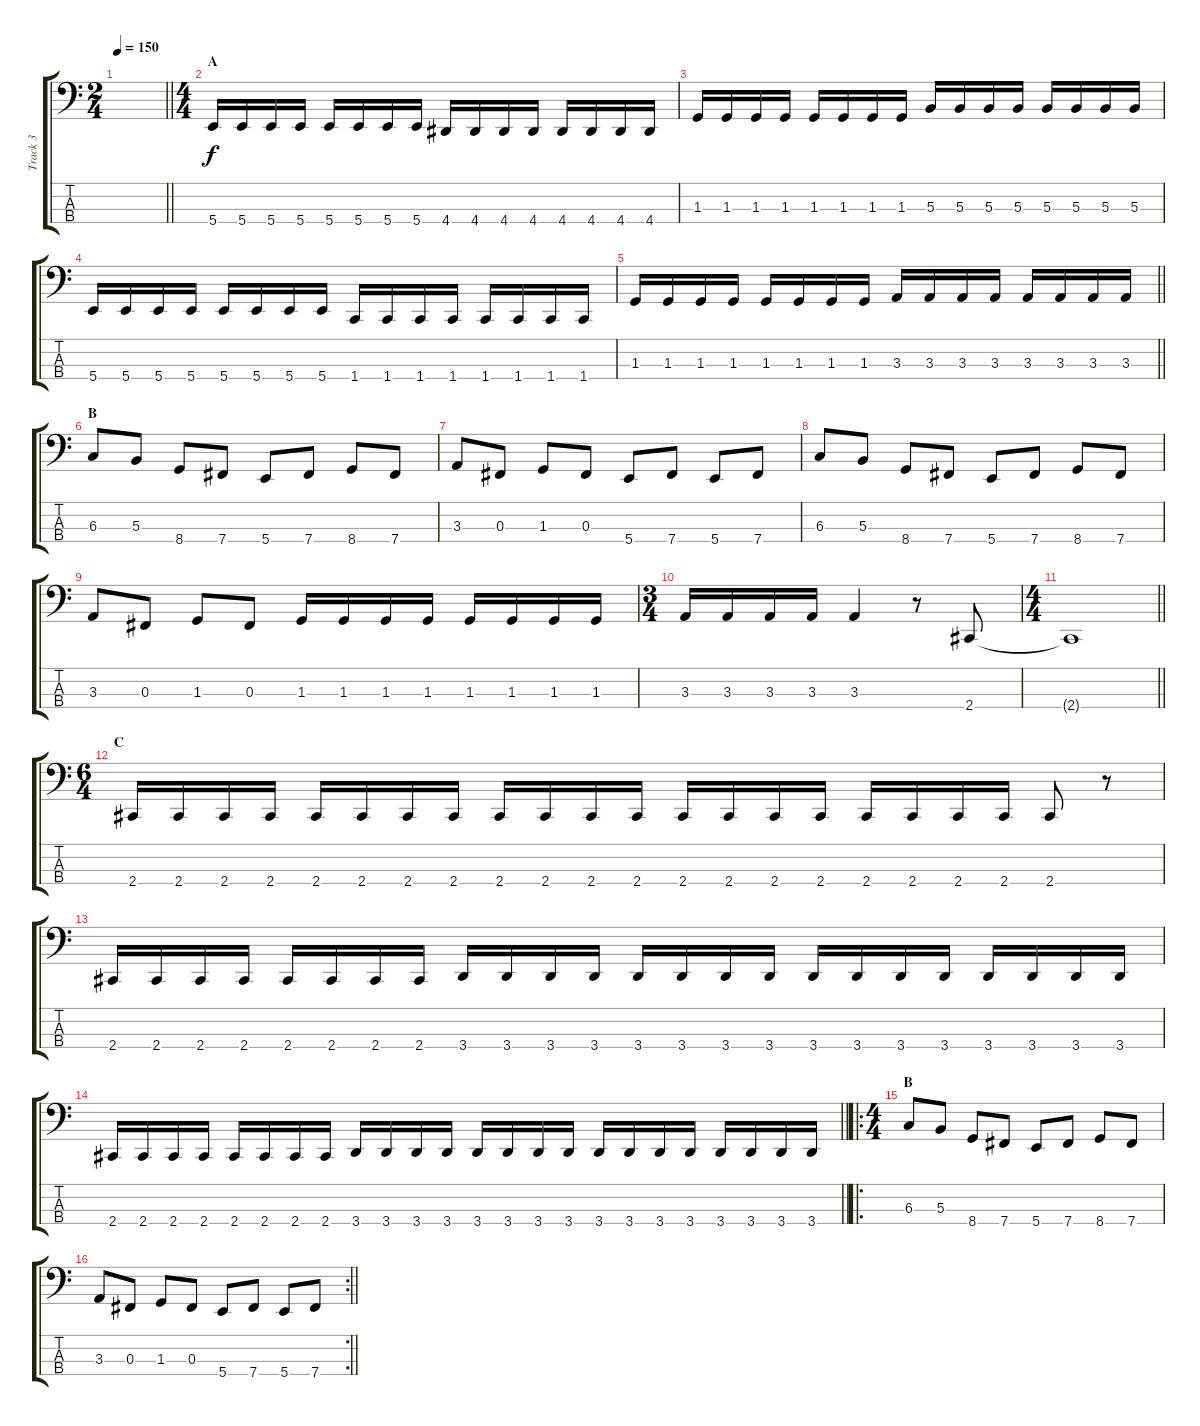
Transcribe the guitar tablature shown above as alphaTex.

\track ("Track 3" "Track 3") {instrument electricbasspick}
\staff {score tabs}
\tuning (E2 B1 Gb1 B0) {hide}
\ts (2 4)
\tempo 150
\clef f4
\barLineRight lightlight
\ks c
|
\ts (4 4)
\section ("" "A")
5.4.16 5.4.16 5.4.16 5.4.16 5.4.16 5.4.16 5.4.16 5.4.16 4.4.16 4.4.16 4.4.16 4.4.16 4.4.16 4.4.16 4.4.16 4.4.16 |
1.3.16 1.3.16 1.3.16 1.3.16 1.3.16 1.3.16 1.3.16 1.3.16 5.3.16 5.3.16 5.3.16 5.3.16 5.3.16 5.3.16 5.3.16 5.3.16 |
5.4.16 5.4.16 5.4.16 5.4.16 5.4.16 5.4.16 5.4.16 5.4.16 1.4.16 1.4.16 1.4.16 1.4.16 1.4.16 1.4.16 1.4.16 1.4.16 |
\barLineRight lightlight
1.3.16 1.3.16 1.3.16 1.3.16 1.3.16 1.3.16 1.3.16 1.3.16 3.3.16 3.3.16 3.3.16 3.3.16 3.3.16 3.3.16 3.3.16 3.3.16 |
\section ("" "B")
6.3.8 5.3.8 8.4.8 7.4.8 5.4.8 7.4.8 8.4.8 7.4.8 |
3.3.8 0.3.8 1.3.8 0.3.8 5.4.8 7.4.8 5.4.8 7.4.8 |
6.3.8 5.3.8 8.4.8 7.4.8 5.4.8 7.4.8 8.4.8 7.4.8 |
3.3.8 0.3.8 1.3.8 0.3.8 1.3.16 1.3.16 1.3.16 1.3.16 1.3.16 1.3.16 1.3.16 1.3.16 |
\ts (3 4)
3.3.16 3.3.16 3.3.16 3.3.16 3.3.4 r.8 2.4.8 |
\ts (4 4)
\barLineRight lightlight
2.4{t}.1 |
\ts (6 4)
\section ("" "C")
2.4.16 2.4.16 2.4.16 2.4.16 2.4.16 2.4.16 2.4.16 2.4.16 2.4.16 2.4.16 2.4.16 2.4.16 2.4.16 2.4.16 2.4.16 2.4.16 2.4.16 2.4.16 2.4.16 2.4.16 2.4.8 r.8 |
2.4.16 2.4.16 2.4.16 2.4.16 2.4.16 2.4.16 2.4.16 2.4.16 3.4.16 3.4.16 3.4.16 3.4.16 3.4.16 3.4.16 3.4.16 3.4.16 3.4.16 3.4.16 3.4.16 3.4.16 3.4.16 3.4.16 3.4.16 3.4.16 |
\barLineRight lightlight
2.4.16 2.4.16 2.4.16 2.4.16 2.4.16 2.4.16 2.4.16 2.4.16 3.4.16 3.4.16 3.4.16 3.4.16 3.4.16 3.4.16 3.4.16 3.4.16 3.4.16 3.4.16 3.4.16 3.4.16 3.4.16 3.4.16 3.4.16 3.4.16 |
\ro
\ts (4 4)
\section ("" "B")
6.3.8 5.3.8 8.4.8 7.4.8 5.4.8 7.4.8 8.4.8 7.4.8 |
\rc 2
\barLineRight lightlight
3.3.8 0.3.8 1.3.8 0.3.8 5.4.8 7.4.8 5.4.8 7.4.8
